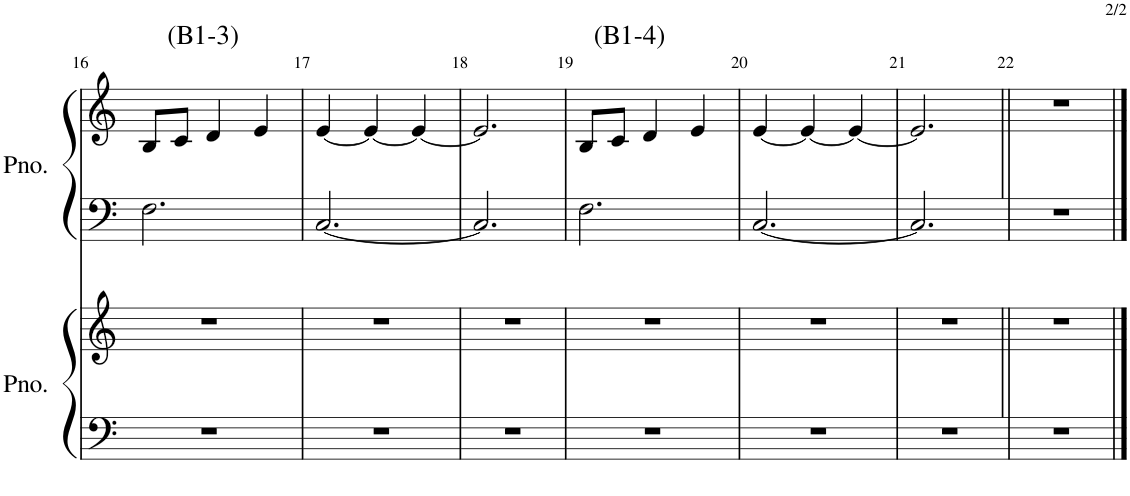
**kern	**kern	**kern	**kern
*part2	*part2	*part1	*part1
*staff4	*staff3	*staff2	*staff1
*I"ピアノ	*	*I"ピアノ	*
!!LO:PB:g=z
*clefF4	*clefG2	*clefF4	*clefG2
*k[]	*k[]	*k[]	*k[]
*M3/4	*M3/4	*M3/4	*M3/4
=16	=16	=16	=16
!	!	!	!LO:TX:a:t=(B1-3)
2.r	2.r	2.F\	8B/L
.	.	.	8c/J
.	.	.	4d/
.	.	.	4e/
=17	=17	=17	=17
2.r	2.r	[2.C/	[4e/
.	.	.	4e/_
.	.	.	4e/_
=18	=18	=18	=18
2.r	2.r	2.C/]	2.e/]
=19	=19	=19	=19
!	!	!	!LO:TX:a:t=(B1-4)
2.r	2.r	2.F\	8B/L
.	.	.	8c/J
.	.	.	4d/
.	.	.	4e/
=20	=20	=20	=20
2.r	2.r	[2.C/	[4e/
.	.	.	4e/_
.	.	.	4e/_
=21	=21	=21	=21
2.r	2.r	2.C/]	2.e/]
=22||	=22||	=22||	=22||
2.r	2.r	2.r	2.r
==	==	==	==
*-	*-	*-	*-
